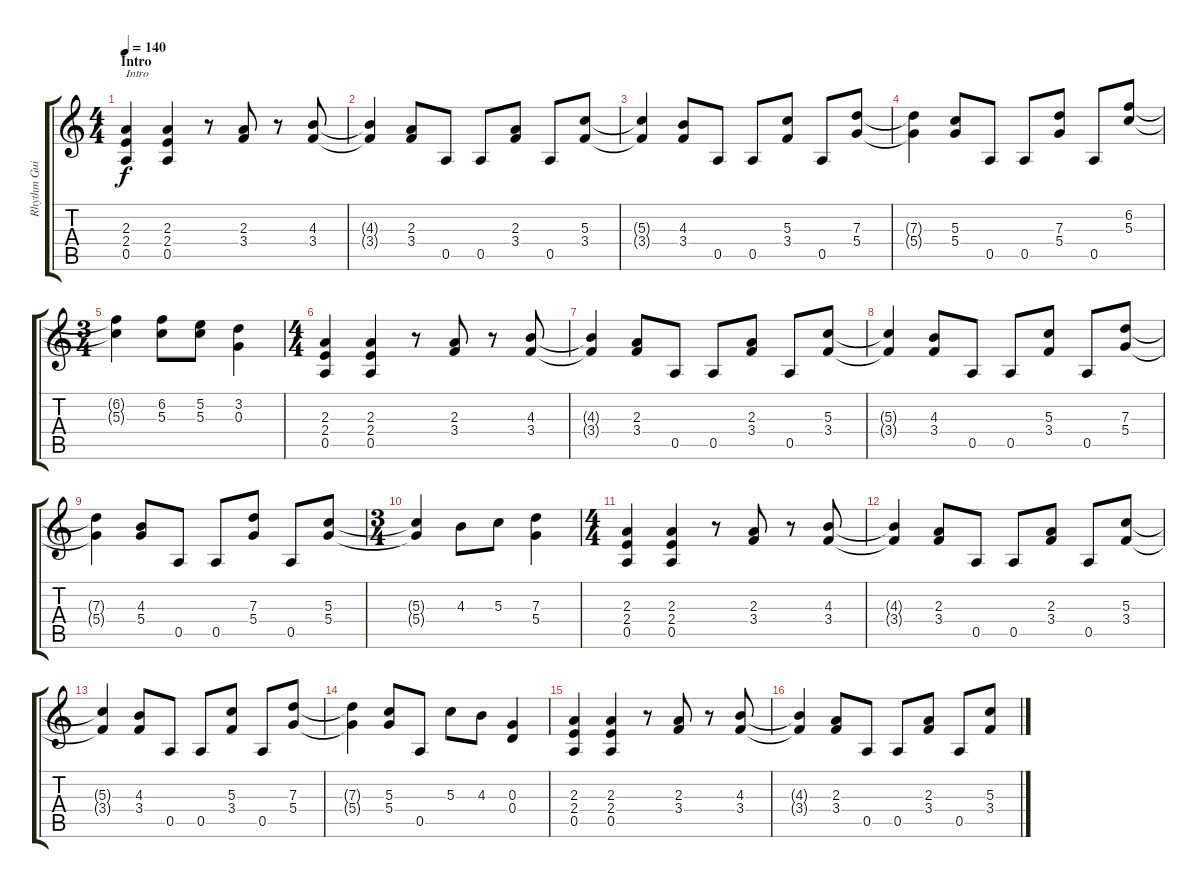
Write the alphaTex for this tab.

\track ("Rhythm Guitar" "Rhythm Gui") {instrument distortionguitar}
\staff {score tabs}
\tuning (E4 B3 G3 D3 A2 E2) {hide}
\ts (4 4)
\section ("" "Intro")
\tempo 140
\clef g2
\ks c
(2.3 2.4 0.5).4{txt "Intro" dy f instrument distortionguitar} (2.3 2.4 0.5).4 r.8 (2.3 3.4).8 r.8 (4.3 3.4).8 |
(4.3{t} 3.4{t}).4 (2.3 3.4).8 0.5.8 0.5.8 (2.3 3.4).8 0.5.8 (5.3 3.4).8 |
(5.3{t} 3.4{t}).4 (4.3 3.4).8 0.5.8 0.5.8 (5.3 3.4).8 0.5.8 (7.3 5.4).8 |
(7.3{t} 5.4{t}).4 (5.3 5.4).8 0.5.8 0.5.8 (7.3 5.4).8 0.5.8 (6.2 5.3).8 |
\ts (3 4)
(6.2{t} 5.3{t}).4 (6.2 5.3).8 (5.2 5.3).8 (3.2 0.3).4 |
\ts (4 4)
(2.3 2.4 0.5).4 (2.3 2.4 0.5).4 r.8 (2.3 3.4).8 r.8 (4.3 3.4).8 |
(4.3{t} 3.4{t}).4 (2.3 3.4).8 0.5.8 0.5.8 (2.3 3.4).8 0.5.8 (5.3 3.4).8 |
(5.3{t} 3.4{t}).4 (4.3 3.4).8 0.5.8 0.5.8 (5.3 3.4).8 0.5.8 (7.3 5.4).8 |
(7.3{t} 5.4{t}).4 (4.3 5.4).8 0.5.8 0.5.8 (7.3 5.4).8 0.5.8 (5.3 5.4).8 |
\ts (3 4)
(5.3{t} 5.4{t}).4 4.3.8 5.3.8 (7.3 5.4).4 |
\ts (4 4)
(2.3 2.4 0.5).4 (2.3 2.4 0.5).4 r.8 (2.3 3.4).8 r.8 (4.3 3.4).8 |
(4.3{t} 3.4{t}).4 (2.3 3.4).8 0.5.8 0.5.8 (2.3 3.4).8 0.5.8 (5.3 3.4).8 |
(5.3{t} 3.4{t}).4 (4.3 3.4).8 0.5.8 0.5.8 (5.3 3.4).8 0.5.8 (7.3 5.4).8 |
(7.3{t} 5.4{t}).4 (5.3 5.4).8 0.5.8 5.3.8 4.3.8 (0.3 0.4).4 |
(2.3 2.4 0.5).4 (2.3 2.4 0.5).4 r.8 (2.3 3.4).8 r.8 (4.3 3.4).8 |
(4.3{t} 3.4{t}).4 (2.3 3.4).8 0.5.8 0.5.8 (2.3 3.4).8 0.5.8 (5.3 3.4).8
